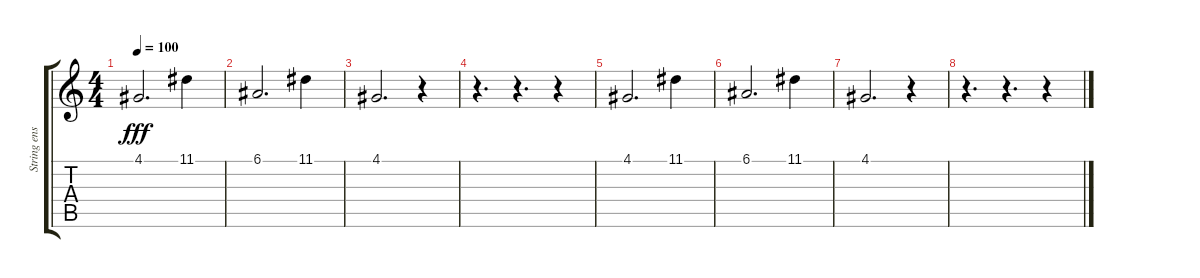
\track ("String ensemble" "String ens") {instrument stringensemble1}
\staff {score tabs}
\tuning (E4 B3 G3 D3 A2 E2) {hide}
\ts (4 4)
\tempo 100
\clef g2
\ks c
4.1.2{d dy fff} 11.1.4 |
6.1.2{d} 11.1.4 |
4.1.2{d} r.4 |
r.4{d} r.4{d} r.4 |
4.1.2{d} 11.1.4 |
6.1.2{d} 11.1.4 |
4.1.2{d} r.4 |
r.4{d} r.4{d} r.4
